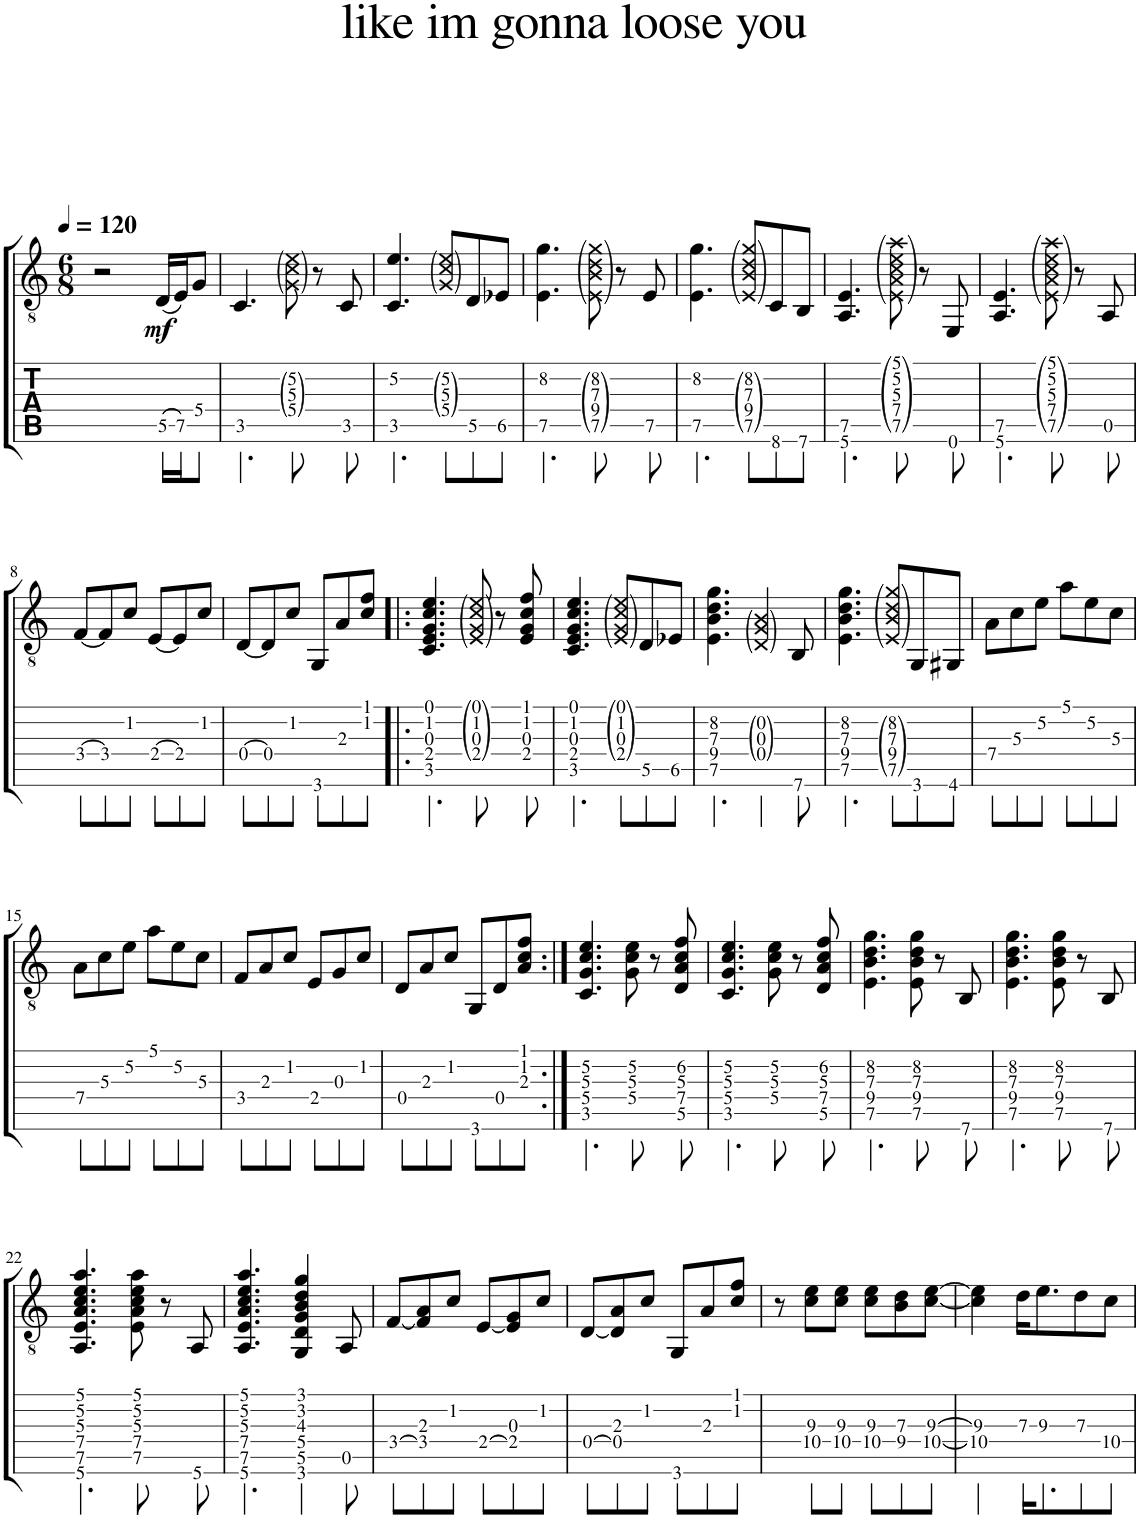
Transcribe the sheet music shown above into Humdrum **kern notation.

**kern	**kern	**dynam
*part1	*part1	*part1
*staff2	*staff1	*staff1/2
*I"Guitare acoustique	*	*
*I'Guit.	*	*
*stria6	*	*
*	*clefGv2	*
*k[]	*k[]	*
*	*M6/8	*
*MM120	*MM120	*
=1	=1	=1
2r	2r	.
!	!	!LO:DY:b
16D\LL	(16D/LL	mf
16E\J	16E/J)	.
8G\J	8G/J	.
=2	=2	=2
4.C\	4.C/	.
8G\ 8c\ 8e\	8G\ 8c\ 8e\	.
8r	8r	.
8C\	8C/	.
=3	=3	=3
4.C\ 4.e\	4.C/ 4.e/	.
8G\ 8c\ 8e\L	8G/ 8c/ 8e/L	.
8D\	8D/	.
8E-\J	8E-X/J	.
=4	=4	=4
4.E\ 4.g\	4.E\ 4.g\	.
8E\ 8B\ 8d\ 8g\	8E\ 8B\ 8d\ 8g\	.
8r	8r	.
8E\	8E/	.
=5	=5	=5
4.E\ 4.g\	4.E\ 4.g\	.
8E\ 8B\ 8d\ 8g\L	8E/ 8B/ 8d/ 8g/L	.
8C\	8C/	.
8BB\J	8BB/J	.
=6	=6	=6
4.AA\ 4.E\	4.AA/ 4.E/	.
8E\ 8A\ 8c\ 8e\ 8a\	8E\ 8A\ 8c\ 8e\ 8a\	.
8r	8r	.
8EE\	8EE/	.
=7	=7	=7
4.AA\ 4.E\	4.AA/ 4.E/	.
8E\ 8A\ 8c\ 8e\ 8a\	8E\ 8A\ 8c\ 8e\ 8a\	.
8r	8r	.
8AA\	8AA/	.
!!LO:LB:g=z
=8	=8	=8
[8F\L	[8F/L	.
8F\]	8F/]	.
8c\J	8c/J	.
[8E\L	[8E/L	.
8E\]	8E/]	.
8c\J	8c/J	.
=9	=9	=9
[8D\L	[8D/L	.
8D\]	8D/]	.
8c\J	8c/J	.
8GG\L	8GG/L	.
8A\	8A/	.
8c\ 8f\J	8c/ 8f/J	.
=10!|:	=10!|:	=10!|:
4.C\ 4.E\ 4.G\ 4.c\ 4.e\	4.C/ 4.E/ 4.G/ 4.c/ 4.e/	.
8E\ 8G\ 8c\ 8e\	8E/ 8G/ 8c/ 8e/	.
8r	8r	.
8E\ 8G\ 8c\ 8f\	8E/ 8G/ 8c/ 8f/	.
=11	=11	=11
4.C\ 4.E\ 4.G\ 4.c\ 4.e\	4.C/ 4.E/ 4.G/ 4.c/ 4.e/	.
8E\ 8G\ 8c\ 8e\L	8E/ 8G/ 8c/ 8e/L	.
8D\	8D/	.
8E-\J	8E-X/J	.
=12	=12	=12
4.E\ 4.B\ 4.d\ 4.g\	4.E\ 4.B\ 4.d\ 4.g\	.
4D\ 4G\ 4B\	4D/ 4G/ 4B/	.
8BB\	8BB/	.
=13	=13	=13
4.E\ 4.B\ 4.d\ 4.g\	4.E\ 4.B\ 4.d\ 4.g\	.
8E\ 8B\ 8d\ 8g\L	8E/ 8B/ 8d/ 8g/L	.
8GG\	8GG/	.
8GG#\J	8GG#X/J	.
=14	=14	=14
8A\L	8A\L	.
8c\	8c\	.
8e\J	8e\J	.
8a\L	8a\L	.
8e\	8e\	.
8c\J	8c\J	.
!!LO:LB:g=z
=15	=15	=15
8A\L	8A\L	.
8c\	8c\	.
8e\J	8e\J	.
8a\L	8a\L	.
8e\	8e\	.
8c\J	8c\J	.
=16	=16	=16
8F\L	8F/L	.
8A\	8A/	.
8c\J	8c/J	.
8E\L	8E/L	.
8G\	8G/	.
8c\J	8c/J	.
=17	=17	=17
8D\L	8D/L	.
8A\	8A/	.
8c\J	8c/J	.
8GG\L	8GG/L	.
8D\	8D/	.
8A\ 8c\ 8f\J	8A/ 8c/ 8f/J	.
=18:|!	=18:|!	=18:|!
4.C\ 4.G\ 4.c\ 4.e\	4.C/ 4.G/ 4.c/ 4.e/	.
8G\ 8c\ 8e\	8G\ 8c\ 8e\	.
8r	8r	.
8D\ 8A\ 8c\ 8f\	8D/ 8A/ 8c/ 8f/	.
=19	=19	=19
4.C\ 4.G\ 4.c\ 4.e\	4.C/ 4.G/ 4.c/ 4.e/	.
8G\ 8c\ 8e\	8G\ 8c\ 8e\	.
8r	8r	.
8D\ 8A\ 8c\ 8f\	8D/ 8A/ 8c/ 8f/	.
=20	=20	=20
4.E\ 4.B\ 4.d\ 4.g\	4.E\ 4.B\ 4.d\ 4.g\	.
8E\ 8B\ 8d\ 8g\	8E\ 8B\ 8d\ 8g\	.
8r	8r	.
8BB\	8BB/	.
=21	=21	=21
4.E\ 4.B\ 4.d\ 4.g\	4.E\ 4.B\ 4.d\ 4.g\	.
8E\ 8B\ 8d\ 8g\	8E\ 8B\ 8d\ 8g\	.
8r	8r	.
8BB\	8BB/	.
!!LO:LB:g=z
=22	=22	=22
4.AA\ 4.E\ 4.A\ 4.c\ 4.e\ 4.a\	4.AA/ 4.E/ 4.A/ 4.c/ 4.e/ 4.a/	.
8E\ 8A\ 8c\ 8e\ 8a\	8E\ 8A\ 8c\ 8e\ 8a\	.
8r	8r	.
8AA\	8AA/	.
=23	=23	=23
4.AA\ 4.E\ 4.A\ 4.c\ 4.e\ 4.a\	4.AA/ 4.E/ 4.A/ 4.c/ 4.e/ 4.a/	.
4GG\ 4D\ 4G\ 4B\ 4d\ 4g\	4GG/ 4D/ 4G/ 4B/ 4d/ 4g/	.
8AA\	8AA/	.
=24	=24	=24
[8F\L	[8F/L	.
8F\ 8A\	8F/ 8A/	.
8c\J	8c/J	.
[8E\L	[8E/L	.
8E\ 8G\	8E/ 8G/	.
8c\J	8c/J	.
=25	=25	=25
[8D\L	[8D/L	.
8D\ 8A\	8D/ 8A/	.
8c\J	8c/J	.
8GG\L	8GG/L	.
8A\	8A/	.
8c\ 8f\J	8c/ 8f/J	.
=26	=26	=26
8r	8r	.
8c\ 8e\L	8c\ 8e\L	.
8c\ 8e\J	8c\ 8e\J	.
8c\ 8e\L	8c\ 8e\L	.
8B\ 8d\	8B\ 8d\	.
[8c\ [8e\J	[8c\ [8e\J	.
=27	=27	=27
4c\] 4e\]	4c\] 4e\]	.
16d\KL	16d\KL	.
8.e\	8.e\	.
8d\	8d\	.
8c\J	8c\J	.
=	=	=
*-	*-	*-
